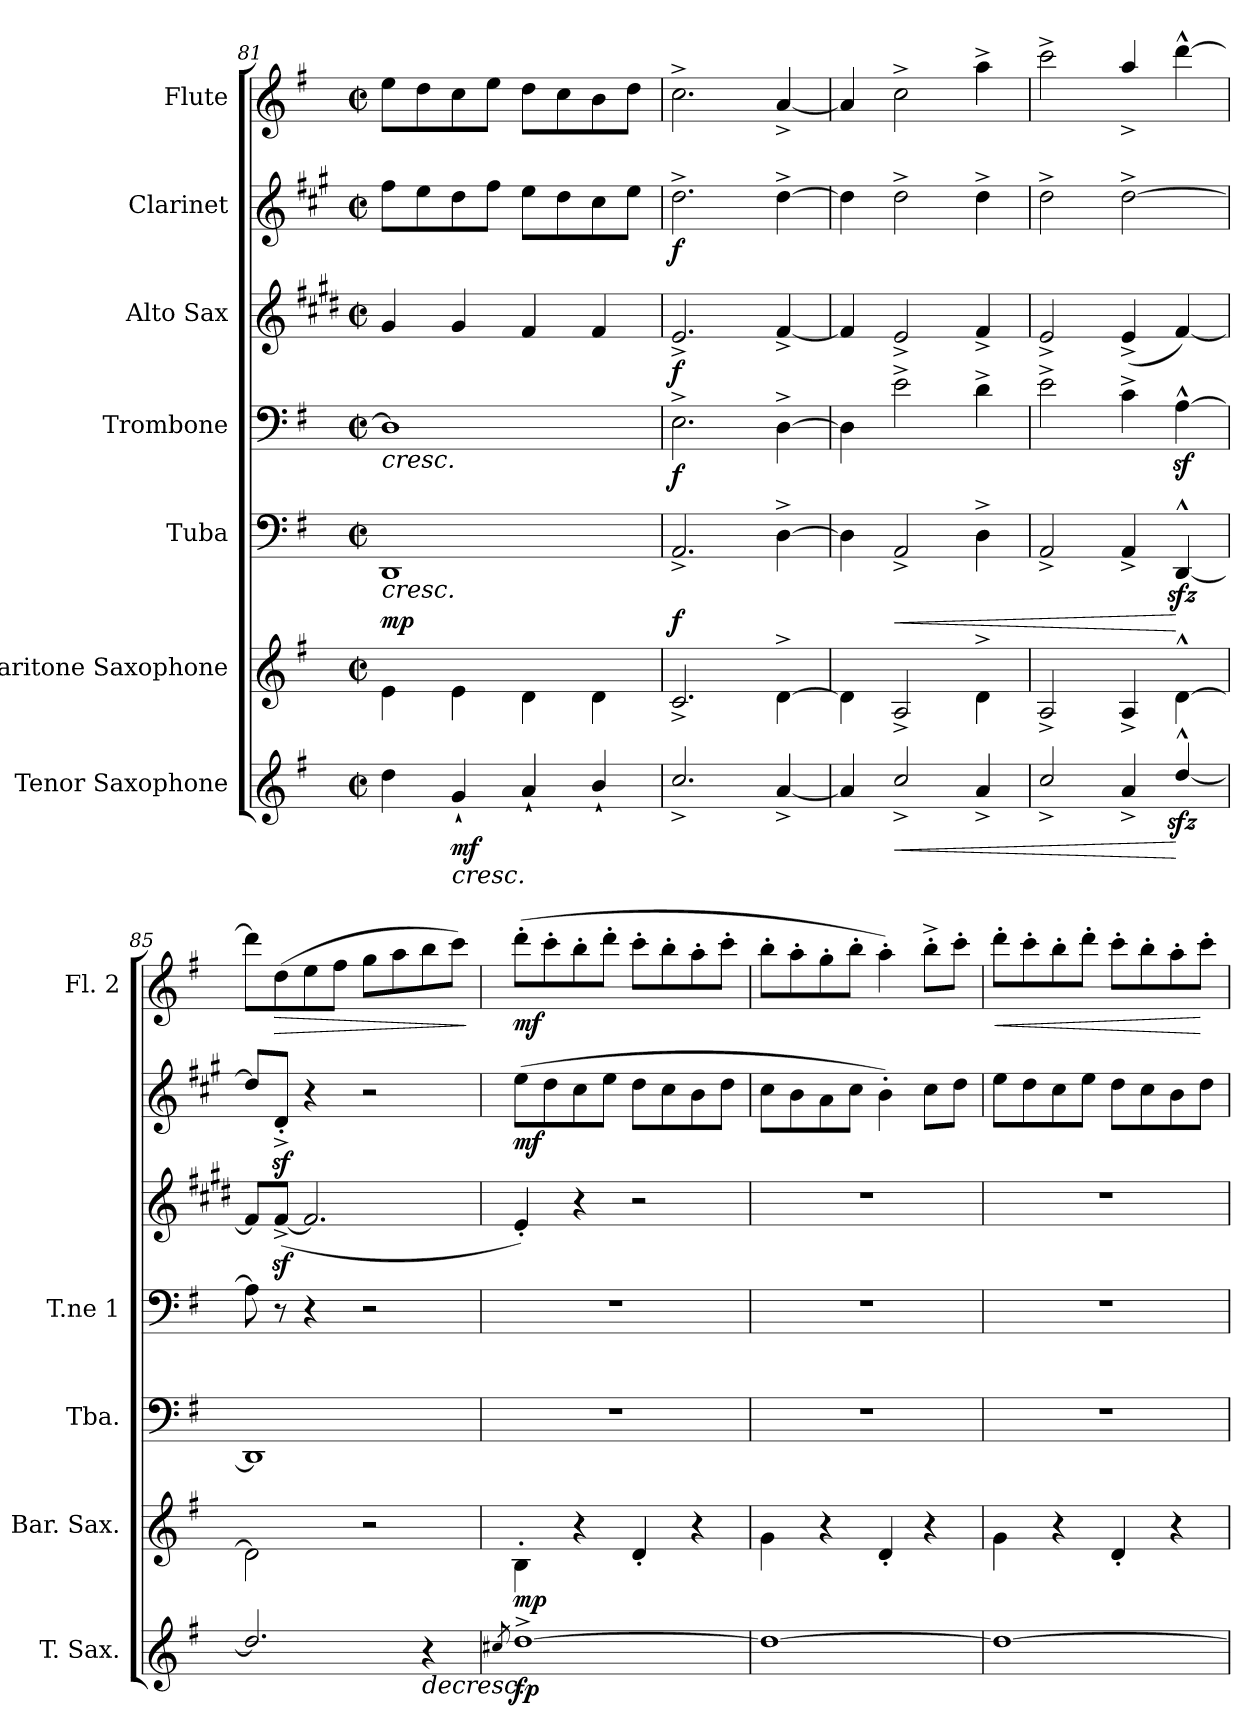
**kern	**dynam	**kern	**dynam	**kern	**dynam	**kern	**dynam	**kern	**dynam	**kern	**dynam	**kern	**dynam
*part7	*part7	*part6	*part6	*part5	*part5	*part4	*part4	*part3	*part3	*part2	*part2	*part1	*part1
*staff7	*staff7	*staff6	*staff6	*staff5	*staff5	*staff4	*staff4	*staff3	*staff3	*staff2	*staff2	*staff1	*staff1
*I"Tenor Saxophone	*	*I"Baritone Saxophone	*	*I"Tuba	*	*I"Trombone	*	*I"Alto Sax	*	*I"Clarinet	*	*I"Flute	*
*I'T. Sax.	*	*I'Bar. Sax.	*	*I'Tba.	*	*I'T.ne 1	*	*	*	*	*	*I'Fl. 2	*
*clefG2	*	*clefG2	*	*clefF4	*	*clefF4	*	*clefG2	*	*clefG2	*	*clefG2	*
*ITrd8c14	*	*ITrd12c21	*	*	*	*	*	*ITrd5c9	*	*ITrd1c2	*	*	*
*k[f#]	*	*k[f#]	*	*k[f#]	*	*k[f#]	*	*k[f#]	*	*k[f#]	*	*k[f#]	*
*	*	*	*	*G:	*	*G:	*	*	*	*	*	*G:	*
*M2/2	*	*M2/2	*	*M2/2	*	*M2/2	*	*M2/2	*	*M2/2	*	*M2/2	*
*met(c|)	*	*met(c|)	*	*met(c|)	*	*met(c|)	*	*met(c|)	*	*met(c|)	*	*met(c|)	*
=81	=81	=81	=81	=81	=81	=81	=81	=81	=81	=81	=81	=81	=81
!	!	!	!	!	!LO:HP:b	!	!LO:HP:b	!	!	!	!	!	!
!	!	!	!	!	!LO:DY:n=1:b	!	!	!	!	!	!	!	!
4d\	.	4E\	.	1DD	< mp	1D]	<	4B/	.	8ee\L	.	8ee\L	.
.	.	.	.	.	.	.	.	.	.	8dd\	.	8dd\	.
!	!LO:HP:b	!	!	!	!	!	!	!	!	!	!	!	!
!	!LO:DY:n=1:b	!	!	!	!	!	!	!	!	!	!	!	!
4G`/	< mf	4E\	.	.	.	.	.	4B/	.	8cc\	.	8cc\	.
.	.	.	.	.	.	.	.	.	.	8ee\J	.	8ee\J	.
4A`/	.	4D\	.	.	.	.	.	4A/	.	8dd\L	.	8dd\L	.
.	.	.	.	.	.	.	.	.	.	8cc\	.	8cc\	.
4B`/	.	4D\	.	.	.	.	.	4A/	.	8b\	.	8b\	.
.	.	.	.	.	.	.	.	.	.	8dd\J	.	8dd\J	.
=82	=82	=82	=82	=82	=82	=82	=82	=82	=82	=82	=82	=82	=82
!	!	!	!	!	!LO:DY:b	!	!LO:DY:b	!	!LO:DY:b	!	!LO:DY:b	!	!
2.c^/	.	2.C^/	.	2.AA^/	f	2.E^\	f	2.G^/	f	2.cc^\	f	2.cc^\	.
[4A^/	.	[4D^\	.	[4D^\	.	[4D^\	.	[4A^/	.	[4cc^\	.	[4a^/	.
=83	=83	=83	=83	=83	=83	=83	=83	=83	=83	=83	=83	=83	=83
4A/]	.	4D\]	.	4D\]	.	4D\]	.	4A/]	.	4cc\]	.	4a/]	.
!	!LO:HP:b	!	!	!	!LO:HP:b	!	!	!	!	!	!	!	!
2c^/	<	2AA^/	.	2AA^/	<	2e^\	.	2G^/	.	2cc^\	.	2cc^\	.
4A^/	.	4D^\	.	4D^\	.	4d^\	.	4A^/	.	4cc^\	.	4aa^\	.
=84	=84	=84	=84	=84	=84	=84	=84	=84	=84	=84	=84	=84	=84
2c^/	.	2AA^/	.	2AA^/	.	2e^\	.	2G^/	.	2cc^\	.	2ccc^\	.
4A^/	.	4AA^/	.	4AA^/	.	4c^\	.	(4G^/	.	[2cc^\	.	4aa^/	.
[4dzz<^^/	[	[4D^^\	.	[4DDzz<^^/	[	[4Az<^^\	[	[4A/)	.	.	.	[4ddd^^\	.
!!LO:PB:g=z
=85	=85	=85	=85	=85	=85	=85	=85	=85	=85	=85	=85	=85	=85
2.d/]	.	2D\]	.	1DD]	.	8A\]	.	8A/L]	.	8cc/L]	.	8ddd\L]	.
!	!	!	!	!	!	!	!	!	!	!	!	!	!LO:HP:b
.	.	.	.	.	.	8r	.	(>[8Az<^/J	.	8cz<^'/J	.	(>8dd\	>
.	.	.	.	.	.	4r	.	2.A/]	.	4r	.	8ee\	.
.	.	.	.	.	.	.	.	.	.	.	.	8ff#\J	.
.	.	2r	.	.	.	2r	.	.	.	2r	.	8gg\L	.
.	.	.	.	.	.	.	.	.	.	.	.	8aa\	.
!	!LO:HP:n=1:b	!	!	!	!	!	!	!	!	!	!	!	!
4r	[ >	.	.	.	.	.	.	.	.	.	.	8bb\	.
.	.	.	.	.	.	.	.	.	.	.	.	8ccc\J)	.
.	.	.	.	.	[	.	.	.	.	.	.	.	]
=86	=86	=86	=86	=86	=86	=86	=86	=86	=86	=86	=86	=86	=86
8qc#X/	.	.	.	.	.	.	.	.	.	.	.	.	.
!	!LO:DY:b	!	!LO:DY:b	!	!	!	!	!	!	!	!LO:DY:b	!	!LO:DY:b
[1d^	fp	4BB'\	mp	1r	.	1r	.	4G'/)	.	(>8dd\L	mf	(>8ddd'\L	mf
.	.	.	.	.	.	.	.	.	.	8cc\	.	8ccc'\	.
.	.	4r	.	.	.	.	.	4r	.	8b\	.	8bb'\	.
.	.	.	.	.	.	.	.	.	.	8dd\J	.	8ddd'\J	.
.	.	4D'/	.	.	.	.	.	2r	.	8cc\L	.	8ccc'\L	.
.	.	.	.	.	.	.	.	.	.	8b\	.	8bb'\	.
.	.	4r	.	.	.	.	.	.	.	8a\	.	8aa'\	.
.	.	.	.	.	.	.	.	.	.	8cc\J	.	8ccc'\J	.
=87	=87	=87	=87	=87	=87	=87	=87	=87	=87	=87	=87	=87	=87
1d_	.	4G\	.	1r	.	1r	.	1r	.	8b\L	.	8bb'\L	.
.	.	.	.	.	.	.	.	.	.	8a\	.	8aa'\	.
.	.	4r	.	.	.	.	.	.	.	8g\	.	8gg'\	.
.	.	.	.	.	.	.	.	.	.	8b\J	.	8bb'\J	.
.	.	4D'/	.	.	.	.	.	.	.	4a'\)	.	4aa'\)	.
.	.	4r	.	.	.	.	.	.	.	8b\L	.	8bb^'\L	.
.	.	.	.	.	.	.	.	.	.	8cc\J	.	8ccc'\J	.
=88	=88	=88	=88	=88	=88	=88	=88	=88	=88	=88	=88	=88	=88
!	!	!	!	!	!	!	!	!	!	!	!	!	!LO:HP:b
1d_	.	4G\	.	1r	.	1r	.	1r	.	8dd\L	.	8ddd'\L	<
.	.	.	.	.	.	.	.	.	.	8cc\	.	8ccc'\	.
.	.	4r	.	.	.	.	.	.	.	8b\	.	8bb'\	.
.	.	.	.	.	.	.	.	.	.	8dd\J	.	8ddd'\J	.
.	.	4D'/	.	.	.	.	.	.	.	8cc\L	.	8ccc'\L	.
.	.	.	.	.	.	.	.	.	.	8b\	.	8bb'\	.
.	.	4r	.	.	.	.	.	.	.	8a\	.	8aa'\	.
.	.	.	.	.	.	.	.	.	.	8cc\J	.	8ccc'\J	[
.	]	.	.	.	.	.	.	.	.	.	.	.	.
=	=	=	=	=	=	=	=	=	=	=	=	=	=
*-	*-	*-	*-	*-	*-	*-	*-	*-	*-	*-	*-	*-	*-
